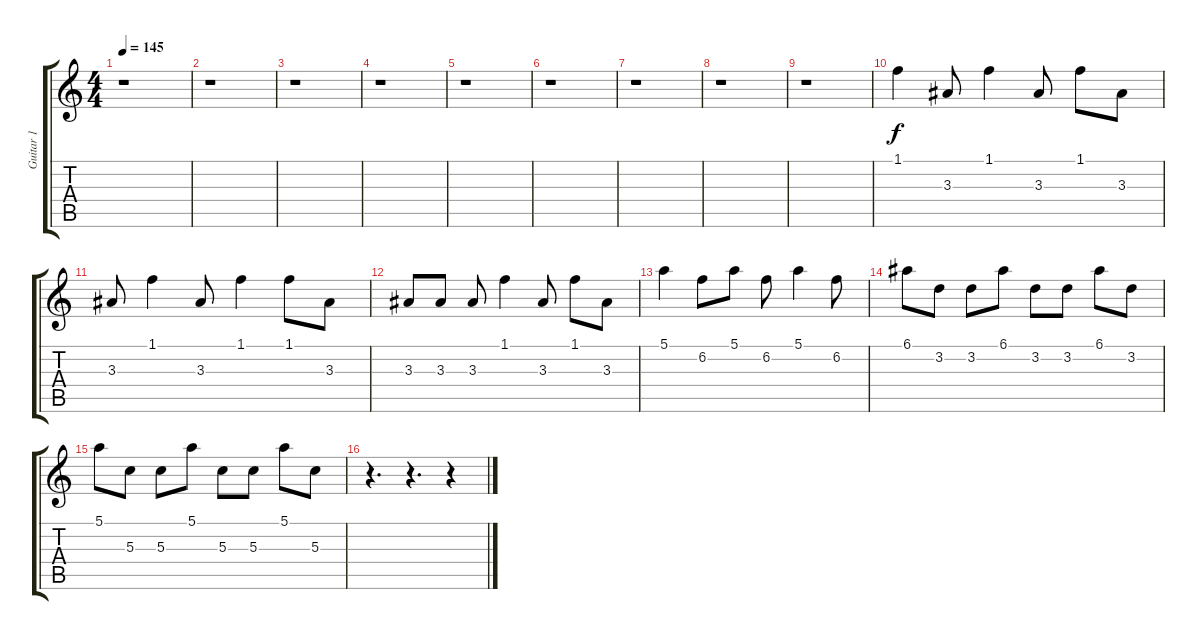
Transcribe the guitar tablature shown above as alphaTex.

\track ("Guitar 1" "Guitar 1") {instrument acousticguitarnylon}
\staff {score tabs}
\tuning (E4 B3 G3 D3 A2 E2) {hide}
\ts (4 4)
\tempo 145
\clef g2
\ks c
r.1{dy f} |
r.1 |
r.1 |
r.1 |
r.1 |
r.1 |
r.1 |
r.1 |
r.1 |
1.1.4 3.3.8 1.1.4 3.3.8 1.1.8 3.3.8 |
3.3.8 1.1.4 3.3.8 1.1.4 1.1.8 3.3.8 |
3.3.8 3.3.8 3.3.8 1.1.4 3.3.8 1.1.8 3.3.8 |
5.1.4 6.2.8 5.1.8 6.2.8 5.1.4 6.2.8 |
6.1.8 3.2.8 3.2.8 6.1.8 3.2.8 3.2.8 6.1.8 3.2.8 |
5.1.8 5.3.8 5.3.8 5.1.8 5.3.8 5.3.8 5.1.8 5.3.8 |
r.4{d} r.4{d} r.4
